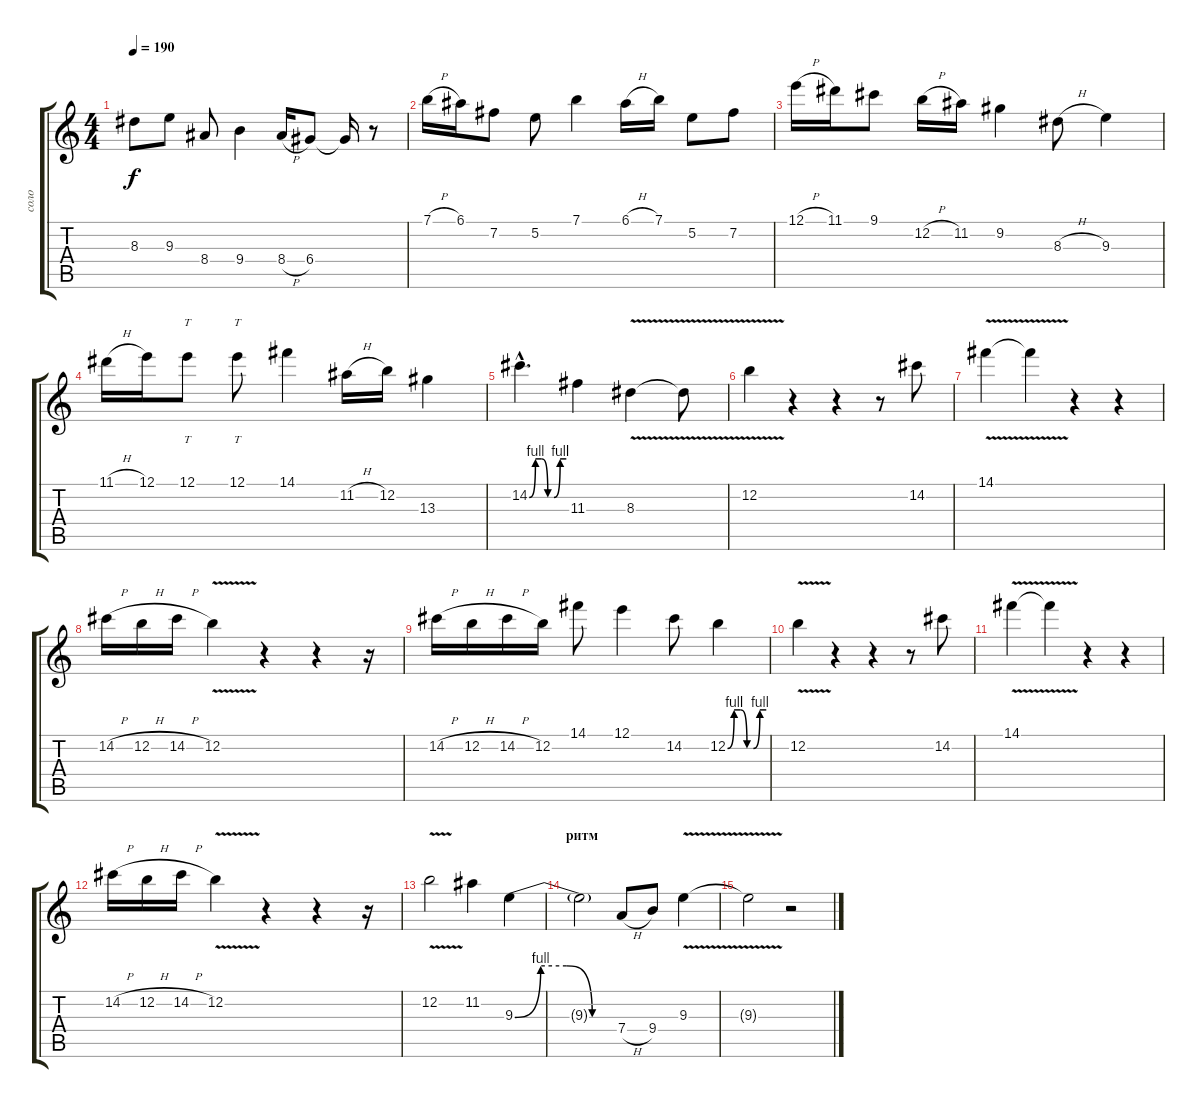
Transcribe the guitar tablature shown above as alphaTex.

\track ("соло" "соло") {instrument overdrivenguitar}
\staff {score tabs}
\tuning (E4 B3 G3 D3 A2 E2) {hide}
\ts (4 4)
\tempo 190
\clef g2
\ks c
8.3.8{dy f} 9.3.8 8.4.8 9.4.4 8.4{h}.16 6.4.8 6.4{t}.16 r.8 |
7.1{h}.16 6.1.16 7.2.8 5.2.8 7.1.4 6.1{h}.16 7.1.16 5.2.8 7.2.8 |
12.1{h}.16 11.1.16 9.1.8 12.2{h}.16 11.2.16 9.2.4 8.3{h}.8 9.3.4 |
11.1{h}.16 12.1.16 12.1.8{tt} 12.1.8{tt} 14.1.4 11.2{h}.16 12.2.16 13.3.4 |
14.2{be (custom 0 0 10 4 20 4 30 0 40 0 50 4 60 4) hac}.4{d} 11.3.4 8.3{v}.4 8.3{t}.8 |
12.2{v}.4 r.4 r.4 r.8 14.2.8 |
14.1{v}.4 14.1{t}.4 r.4 r.4 |
14.2{h}.16 12.2{h}.16 14.2{h}.16 12.2{v}.4 r.4 r.4 r.16 |
14.2{h}.16 12.2{h}.16 14.2{h}.16 12.2.16 14.1.8 12.1.4 14.2.8 12.2{be (custom 0 0 10 4 20 4 30 0 40 0 50 4 60 4)}.4 |
12.2{v}.4 r.4 r.4 r.8 14.2.8 |
14.1{v}.4 14.1{t}.4 r.4 r.4 |
14.2{h}.16 12.2{h}.16 14.2{h}.16 12.2{v}.4 r.4 r.4 r.16 |
12.2{v}.2 11.2.4 9.3{be (custom 0 0 15 4 30 4 45 0 60 0)}.4 |
\section ("" "ритм")
9.3{t}.2 7.4{h}.8 9.4.8 9.3{v}.4 |
9.3{t}.2 r.2
